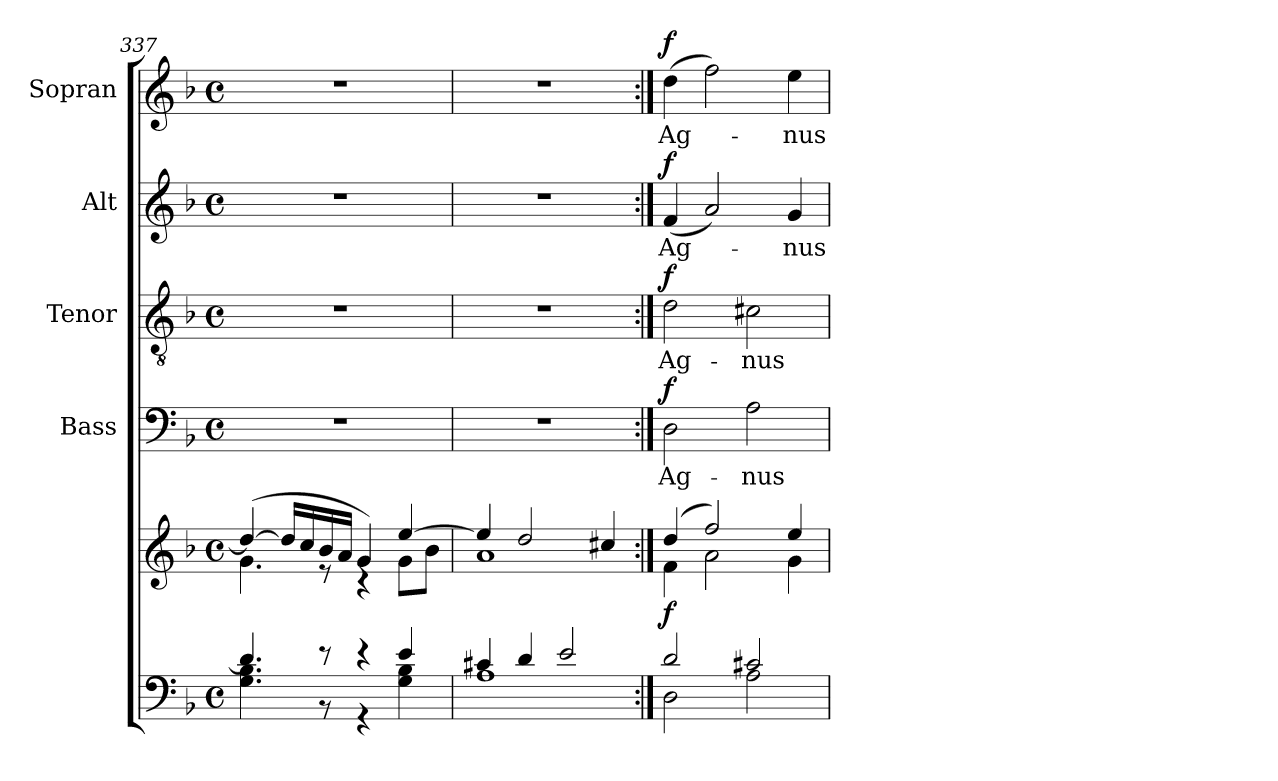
**kern	**kern	**dynam	**kern	**text	**dynam	**kern	**text	**dynam	**kern	**text	**dynam	**kern	**text	**dynam
*part5	*part5	*part5	*part4	*part4	*part4	*part3	*part3	*part3	*part2	*part2	*part2	*part1	*part1	*part1
*staff6	*staff5	*staff5/6	*staff4	*staff4	*staff4	*staff3	*staff3	*staff3	*staff2	*staff2	*staff2	*staff1	*staff1	*staff1
*	*	*	*I"Bass	*	*	*I"Tenor	*	*	*I"Alt	*	*	*I"Sopran	*	*
*	*	*	*I'B.	*	*	*I'T.	*	*	*I'A.	*	*	*I'S.	*	*
*clefF4	*clefG2	*	*clefF4	*	*	*clefGv2	*	*	*clefG2	*	*	*clefG2	*	*
*k[b-]	*k[b-]	*	*k[b-]	*	*	*k[b-]	*	*	*k[b-]	*	*	*k[b-]	*	*
*F:	*F:	*	*F:	*	*	*F:	*	*	*F:	*	*	*F:	*	*
*M4/4	*M4/4	*	*M4/4	*	*	*M4/4	*	*	*M4/4	*	*	*M4/4	*	*
*met(c)	*met(c)	*	*met(c)	*	*	*met(c)	*	*	*met(c)	*	*	*met(c)	*	*
=337	=337	=337	=337	=337	=337	=337	=337	=337	=337	=337	=337	=337	=337	=337
*^	*^	*	*	*	*	*	*	*	*	*	*	*	*	*
4.d/]	4.G\ 4.B-\	(4dd/_	4.g\	.	1r	.	.	1r	.	.	1r	.	.	1r	.	.
.	.	16dd/LL]	.	.	.	.	.	.	.	.	.	.	.	.	.	.
.	.	16cc/	.	.	.	.	.	.	.	.	.	.	.	.	.	.
8r	8r	16b-/	8rd	.	.	.	.	.	.	.	.	.	.	.	.	.
.	.	16a/JJ	.	.	.	.	.	.	.	.	.	.	.	.	.	.
4r	4r	4g/)	4rc	.	.	.	.	.	.	.	.	.	.	.	.	.
4e/	4G\ 4B-\	[>4ee/	8g\L	.	.	.	.	.	.	.	.	.	.	.	.	.
.	.	.	8b-\J	.	.	.	.	.	.	.	.	.	.	.	.	.
=338	=338	=338	=338	=338	=338	=338	=338	=338	=338	=338	=338	=338	=338	=338	=338	=338
4c#X/	1A	4ee/]	1a	.	1r	.	.	1r	.	.	1r	.	.	1r	.	.
4d/	.	2dd/	.	.	.	.	.	.	.	.	.	.	.	.	.	.
2e/	.	.	.	.	.	.	.	.	.	.	.	.	.	.	.	.
.	.	4cc#X/	.	.	.	.	.	.	.	.	.	.	.	.	.	.
!!LO:PB:g=z
=339:|!	=339:|!	=339:|!	=339:|!	=339:|!	=339:|!	=339:|!	=339:|!	=339:|!	=339:|!	=339:|!	=339:|!	=339:|!	=339:|!	=339:|!	=339:|!	=339:|!
!	!	!	!	!LO:DY:b	!	!LO:LY:b	!LO:DY:a	!	!LO:LY:b	!LO:DY:a	!	!LO:LY:b	!LO:DY:a	!	!LO:LY:b	!LO:DY:a
2d/	2D\	(4dd/	4f\	f	2D\	Ag-	f	2d\	Ag-	f	(<4f/	Ag-	f	(>4dd\	Ag-	f
.	.	2ff/)	2a\	.	.	.	.	.	.	.	2a/)	.	.	2ff\)	.	.
!	!	!	!	!	!	!LO:LY:b	!	!	!LO:LY:b	!	!	!	!	!	!	!
2c#X/	2A\	.	.	.	2A\	-nus	.	2c#X\	-nus	.	.	.	.	.	.	.
!	!	!	!	!	!	!	!	!	!	!	!	!LO:LY:b	!	!	!LO:LY:b	!
.	.	4ee/	4g\	.	.	.	.	.	.	.	4g/	-nus	.	4ee\	-nus	.
*v	*v	*	*	*	*	*	*	*	*	*	*	*	*	*	*	*
*	*v	*v	*	*	*	*	*	*	*	*	*	*	*	*	*
=	=	=	=	=	=	=	=	=	=	=	=	=	=	=
*-	*-	*-	*-	*-	*-	*-	*-	*-	*-	*-	*-	*-	*-	*-
